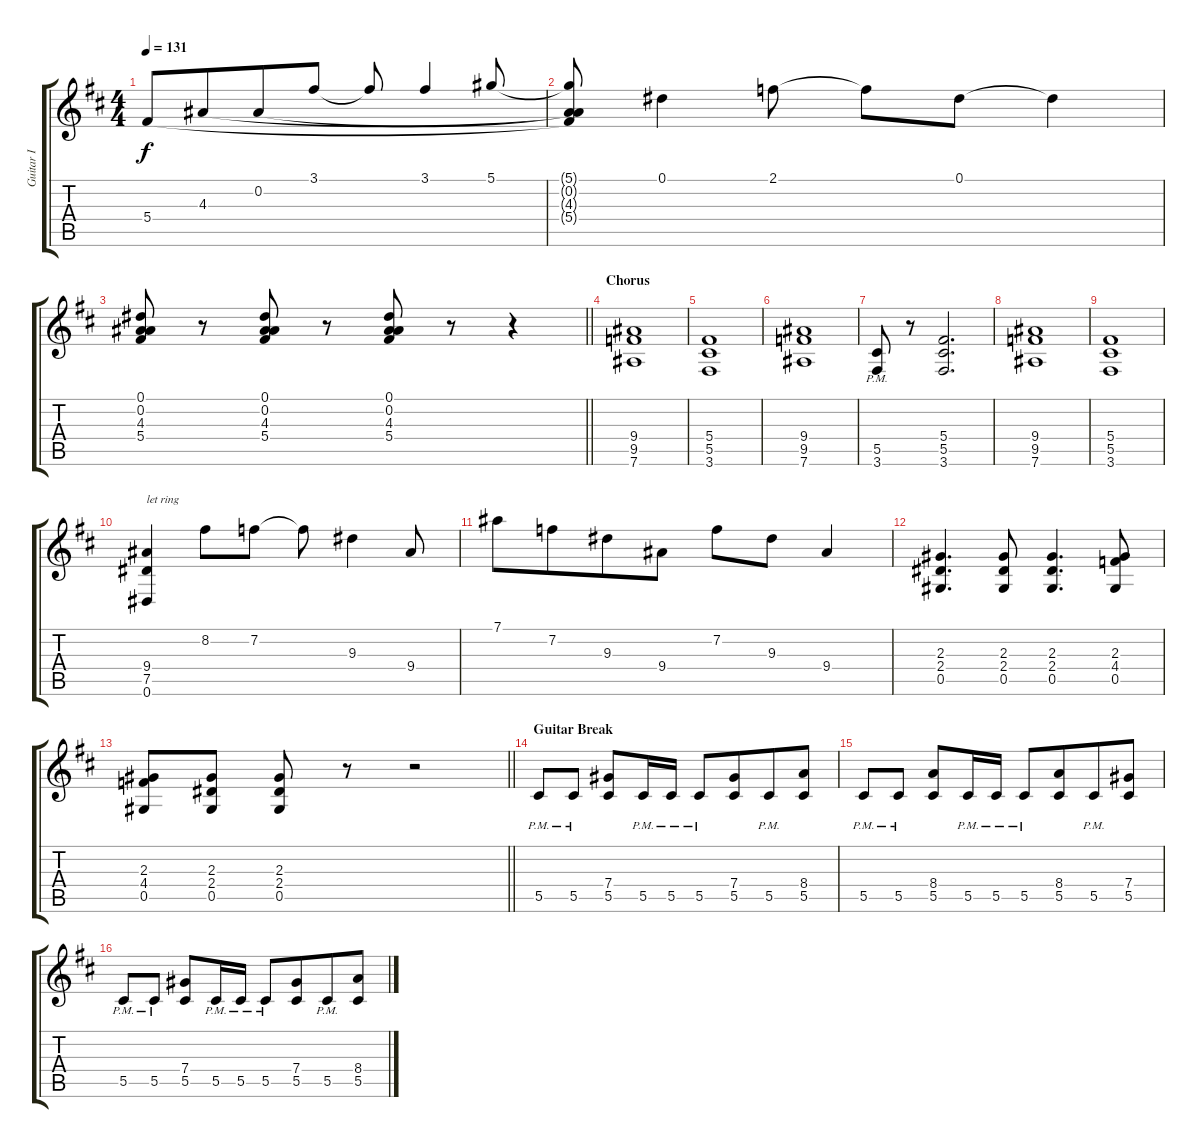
\track ("Guitar I" "Guitar I") {instrument distortionguitar}
\staff {score tabs}
\tuning (Eb4 Bb3 Gb3 Db3 Ab2 Eb2) {hide}
\ts (4 4)
\tempo 131
\clef g2
\ks d
5.4.8{dy f beam Up} 4.3.8{beam Up beam merge} 0.2.8{beam Up} 3.1.8{beam Up} 3.1{t}.8{beam Up} 3.1.4{beam Up} 5.1.8{beam Up} |
(5.1{t} 0.2{t} 4.3{t} 5.4{t}).8{beam Up} 0.1.4 2.1.8 2.1{t}.8 0.1.8 0.1{t}.4 |
\barLineRight lightlight
(0.1 0.2 4.3 5.4).8 r.8 (0.1 0.2 4.3 5.4).8 r.8 (0.1 0.2 4.3 5.4).8 r.8 r.4 |
\section ("" "Chorus")
(9.4 9.5 7.6).1 |
(5.4 5.5 3.6).1 |
(9.4 9.5 7.6).1 |
(5.5{pm} 3.6{pm}).8 r.8 (5.4 5.5 3.6).2{d} |
(9.4 9.5 7.6).1 |
(5.4 5.5 3.6).1 |
(9.4 7.5 0.6).4{txt "let ring"} 8.2.8 7.2.8 7.2{t}.8 9.3.4 9.4.8 |
7.1.8 7.2.8{beam merge} 9.3.8 9.4.8 7.2.8 9.3.8 9.4.4 |
(2.3 2.4 0.5).4{d} (2.3 2.4 0.5).8 (2.3 2.4 0.5).4{d} (2.3 4.4 0.5).8 |
\barLineRight lightlight
(2.3 4.4 0.5).8 (2.3 2.4 0.5).8 (2.3 2.4 0.5).8 r.8 r.2 |
\section ("" "Guitar Break")
5.5{pm}.8 5.5{pm}.8 (7.4 5.5).8 5.5{pm}.16 5.5{pm}.16 5.5{pm}.8 (7.4 5.5).8{beam merge} 5.5{pm}.8 (8.4 5.5).8 |
5.5{pm}.8 5.5{pm}.8 (8.4 5.5).8 5.5{pm}.16 5.5{pm}.16 5.5{pm}.8 (8.4 5.5).8{beam merge} 5.5{pm}.8 (7.4 5.5).8 |
5.5{pm}.8 5.5{pm}.8 (7.4 5.5).8 5.5{pm}.16 5.5{pm}.16 5.5{pm}.8 (7.4 5.5).8{beam merge} 5.5{pm}.8 (8.4 5.5).8
